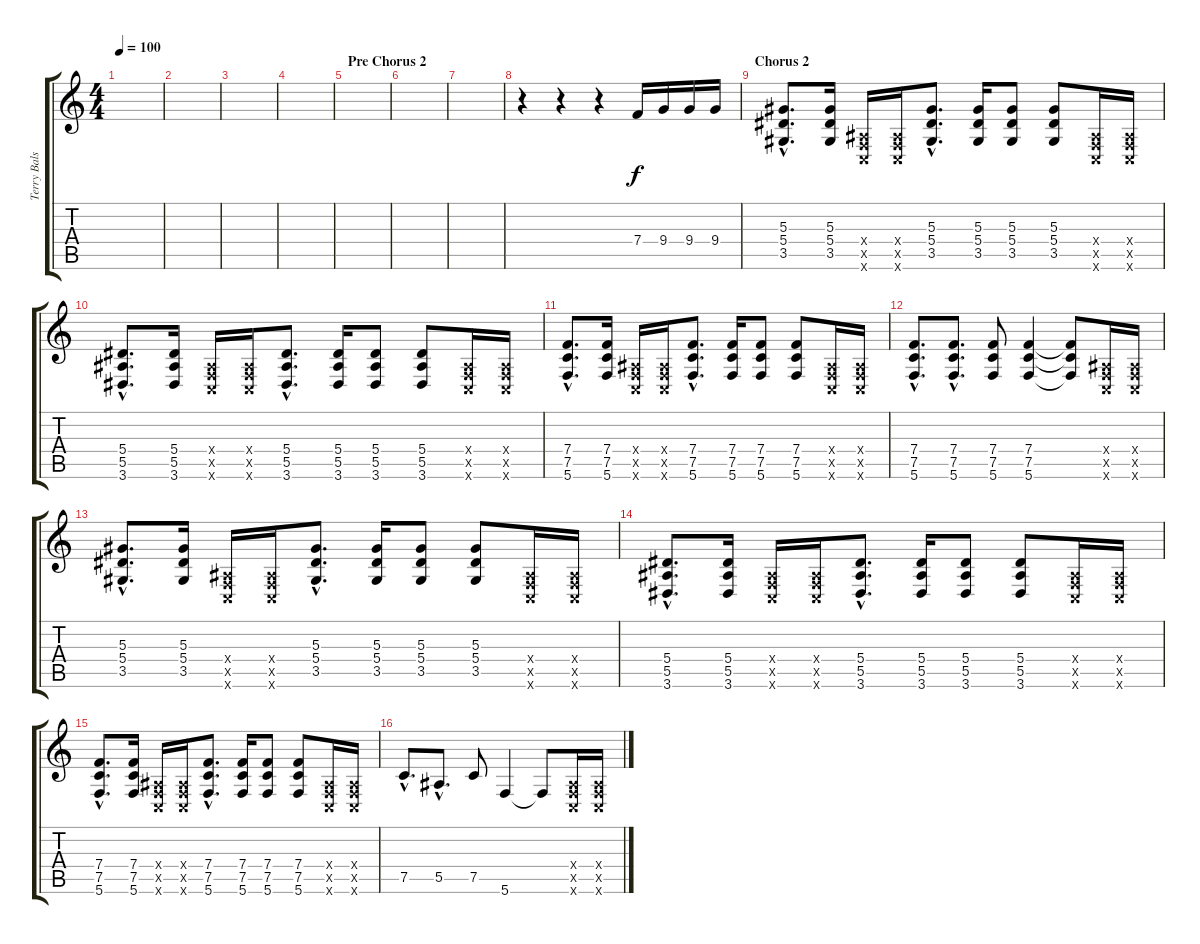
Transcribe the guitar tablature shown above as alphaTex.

\track ("Terry Balsamo (Distortion Guitar)" "Terry Bals") {instrument distortionguitar}
\staff {score tabs}
\tuning (C4 G3 Eb3 Bb2 F2 C2) {hide}
\ts (4 4)
\tempo 100
\clef g2
\ks c
|
|
|
|
\section ("" "Pre Chorus 2")
|
|
|
r.4 r.4 r.4 7.4.16 9.4.16 9.4.16 9.4.16 |
\section ("" "Chorus 2")
(5.3{hac} 5.4{hac} 3.5{hac}).8{d} (5.3 5.4 3.5).16 (0.4{x} 0.5{x} 0.6{x}).16 (0.4{x} 0.5{x} 0.6{x}).16 (5.3{hac} 5.4{hac} 3.5{hac}).8{d} (5.3 5.4 3.5).16 (5.3 5.4 3.5).8 (5.3 5.4 3.5).8 (0.4{x} 0.5{x} 0.6{x}).16 (0.4{x} 0.5{x} 0.6{x}).16 |
(5.4{hac} 5.5{hac} 3.6{hac}).8{d} (5.4 5.5 3.6).16 (0.4{x} 0.5{x} 0.6{x}).16 (0.4{x} 0.5{x} 0.6{x}).16 (5.4{hac} 5.5{hac} 3.6{hac}).8{d} (5.4 5.5 3.6).16 (5.4 5.5 3.6).8 (5.4 5.5 3.6).8 (0.4{x} 0.5{x} 0.6{x}).16 (0.4{x} 0.5{x} 0.6{x}).16 |
(7.4{hac} 7.5{hac} 5.6{hac}).8{d} (7.4 7.5 5.6).16 (0.4{x} 0.5{x} 0.6{x}).16 (0.4{x} 0.5{x} 0.6{x}).16 (7.4{hac} 7.5{hac} 5.6{hac}).8{d} (7.4 7.5 5.6).16 (7.4 7.5 5.6).8 (7.4 7.5 5.6).8 (0.4{x} 0.5{x} 0.6{x}).16 (0.4{x} 0.5{x} 0.6{x}).16 |
(7.4{hac} 7.5{hac} 5.6{hac}).8{d} (7.4{hac} 7.5{hac} 5.6{hac}).8{d} (7.4 7.5 5.6).8 (7.4 7.5 5.6).4 (7.4{t} 7.5{t} 5.6{t}).8 (0.4{x} 0.5{x} 0.6{x}).16 (0.4{x} 0.5{x} 0.6{x}).16 |
(5.3{hac} 5.4{hac} 3.5{hac}).8{d} (5.3 5.4 3.5).16 (0.4{x} 0.5{x} 0.6{x}).16 (0.4{x} 0.5{x} 0.6{x}).16 (5.3{hac} 5.4{hac} 3.5{hac}).8{d} (5.3 5.4 3.5).16 (5.3 5.4 3.5).8 (5.3 5.4 3.5).8 (0.4{x} 0.5{x} 0.6{x}).16 (0.4{x} 0.5{x} 0.6{x}).16 |
(5.4{hac} 5.5{hac} 3.6{hac}).8{d} (5.4 5.5 3.6).16 (0.4{x} 0.5{x} 0.6{x}).16 (0.4{x} 0.5{x} 0.6{x}).16 (5.4{hac} 5.5{hac} 3.6{hac}).8{d} (5.4 5.5 3.6).16 (5.4 5.5 3.6).8 (5.4 5.5 3.6).8 (0.4{x} 0.5{x} 0.6{x}).16 (0.4{x} 0.5{x} 0.6{x}).16 |
(7.4{hac} 7.5{hac} 5.6{hac}).8{d} (7.4 7.5 5.6).16 (0.4{x} 0.5{x} 0.6{x}).16 (0.4{x} 0.5{x} 0.6{x}).16 (7.4{hac} 7.5{hac} 5.6{hac}).8{d} (7.4 7.5 5.6).16 (7.4 7.5 5.6).8 (7.4 7.5 5.6).8 (0.4{x} 0.5{x} 0.6{x}).16 (0.4{x} 0.5{x} 0.6{x}).16 |
7.5{hac}.8{d} 5.5{hac}.8{d} 7.5.8 5.6.4 5.6{t}.8 (0.4{x} 0.5{x} 0.6{x}).16 (0.4{x} 0.5{x} 0.6{x}).16
